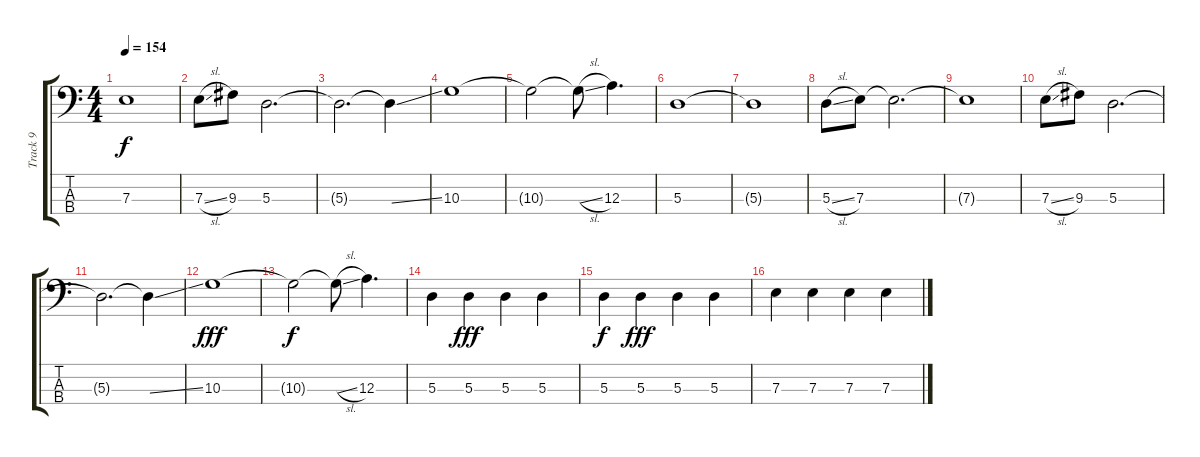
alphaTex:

\track ("Track 9" "Track 9") {instrument electricbassfinger}
\staff {score tabs}
\tuning (G2 D2 A1 E1) {hide}
\ts (4 4)
\tempo 154
\clef f4
\ks c
7.3{t}.1{dy f} |
7.3{sl}.8 9.3.8 5.3.2{d} |
5.3{t}.2{d} 5.3{ss t}.4 |
10.3.1 |
10.3{t}.2 10.3{sl t}.8 12.3.4{d} |
5.3.1 |
5.3{t}.1 |
5.3{sl}.8 7.3.8 7.3{t}.2{d} |
7.3{t}.1 |
7.3{sl}.8 9.3.8 5.3.2{d} |
5.3{t}.2{d} 5.3{ss t}.4 |
10.3.1{dy fff} |
10.3{t}.2{dy f} 10.3{sl t}.8 12.3.4{d} |
5.3.4 5.3.4{dy fff} 5.3.4 5.3.4 |
5.3.4{dy f} 5.3.4{dy fff} 5.3.4 5.3.4 |
7.3.4 7.3.4 7.3.4 7.3.4
